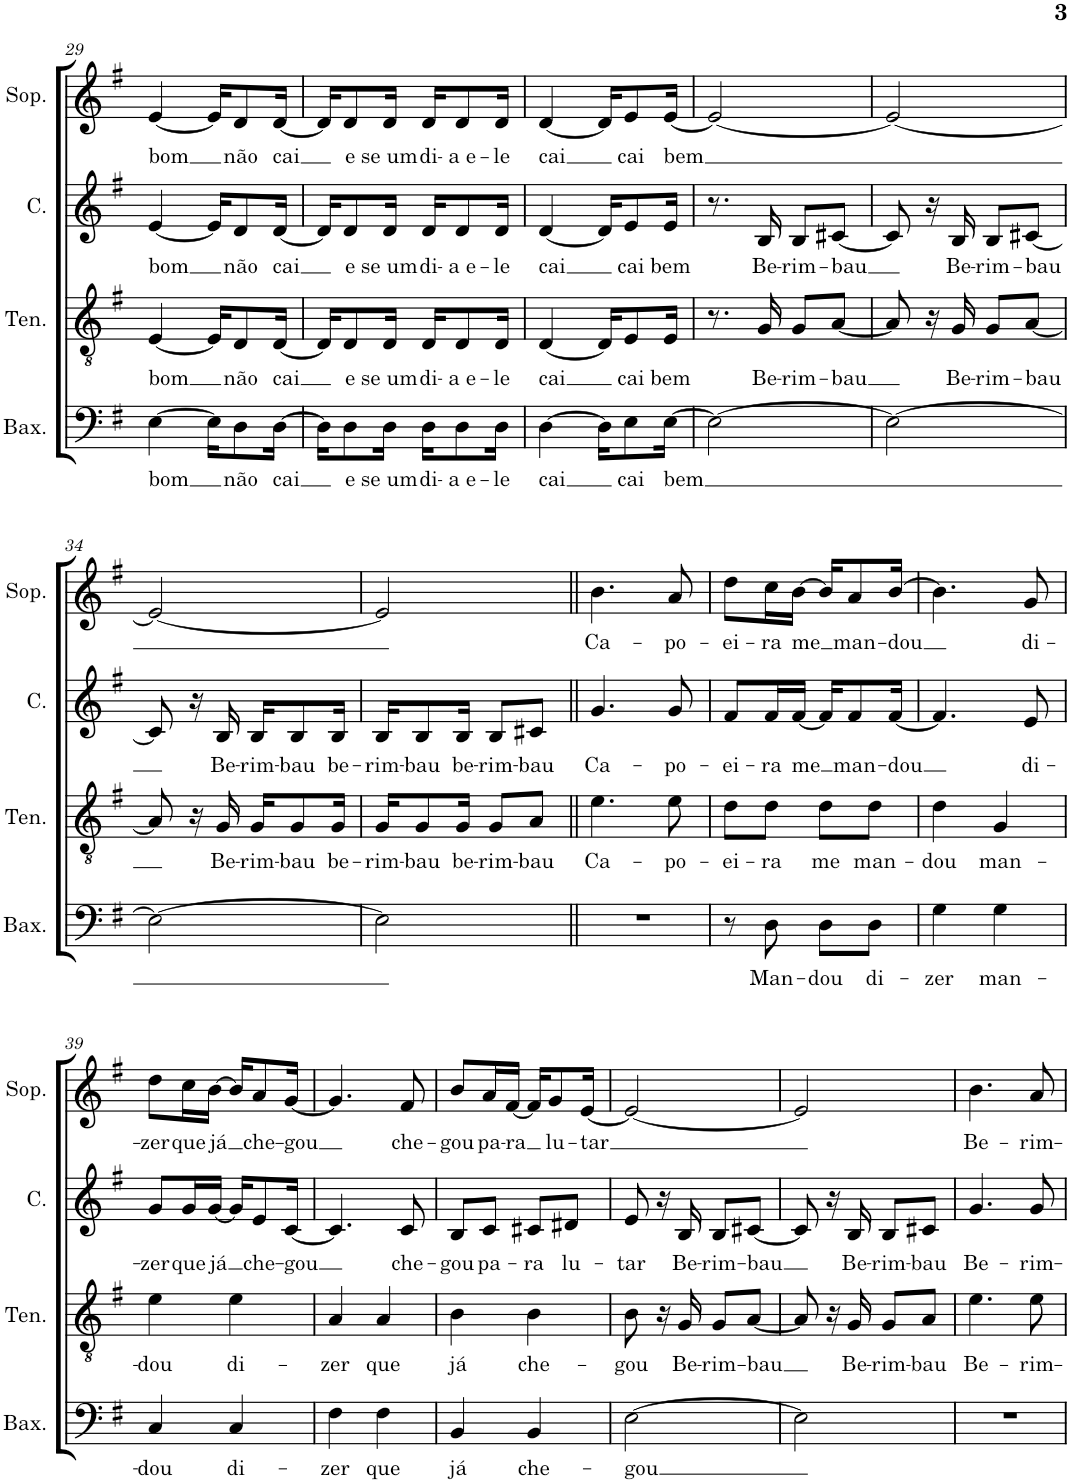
**kern	**text	**kern	**text	**kern	**text	**kern	**text
*part4	*part4	*part3	*part3	*part2	*part2	*part1	*part1
*staff4	*staff4	*staff3	*staff3	*staff2	*staff2	*staff1	*staff1
*I"Baixo	*	*I"Tenor	*	*I"Contralto	*	*I"Soprano	*
*I'Bax.	*	*I'Ten.	*	*I'C.	*	*I'Sop.	*
!!LO:PB:g=z
*clefF4	*	*clefGv2	*	*clefG2	*	*clefG2	*
*k[f#]	*	*k[f#]	*	*k[f#]	*	*k[f#]	*
*M2/4	*	*M2/4	*	*M2/4	*	*M2/4	*
=29	=29	=29	=29	=29	=29	=29	=29
!	!LO:LY:b	!	!LO:LY:b	!	!LO:LY:b	!	!LO:LY:b
[4E\	bom	[4E/	bom	[4e/	bom	[4e/	bom
16E\KL]	.	16E/KL]	.	16e/KL]	.	16e/KL]	.
!	!LO:LY:b	!	!LO:LY:b	!	!LO:LY:b	!	!LO:LY:b
8D\	não	8D/	não	8d/	não	8d/	não
!	!LO:LY:b	!	!LO:LY:b	!	!LO:LY:b	!	!LO:LY:b
[16D\Jk	cai	[16D/Jk	cai	[16d/Jk	cai	[16d/Jk	cai
=30	=30	=30	=30	=30	=30	=30	=30
16D\KL]	.	16D/KL]	.	16d/KL]	.	16d/KL]	.
!	!LO:LY:b	!	!LO:LY:b	!	!LO:LY:b	!	!LO:LY:b
8D\	e	8D/	e	8d/	e	8d/	e
!	!LO:LY:b	!	!LO:LY:b	!	!LO:LY:b	!	!LO:LY:b
16D\Jk	se um	16D/Jk	se um	16d/Jk	se um	16d/Jk	se um
!	!LO:LY:b	!	!LO:LY:b	!	!LO:LY:b	!	!LO:LY:b
16D\KL	di-	16D/KL	di-	16d/KL	di-	16d/KL	di-
!	!LO:LY:b	!	!LO:LY:b	!	!LO:LY:b	!	!LO:LY:b
8D\	-a e-	8D/	-a e-	8d/	-a e-	8d/	-a e-
!	!LO:LY:b	!	!LO:LY:b	!	!LO:LY:b	!	!LO:LY:b
16D\Jk	-le	16D/Jk	-le	16d/Jk	-le	16d/Jk	-le
=31	=31	=31	=31	=31	=31	=31	=31
!	!LO:LY:b	!	!LO:LY:b	!	!LO:LY:b	!	!LO:LY:b
[4D\	cai	[4D/	cai	[4d/	cai	[4d/	cai
16D\KL]	.	16D/KL]	.	16d/KL]	.	16d/KL]	.
!	!LO:LY:b	!	!LO:LY:b	!	!LO:LY:b	!	!LO:LY:b
8E\	cai	8E/	cai	8e/	cai	8e/	cai
!	!LO:LY:b	!	!LO:LY:b	!	!LO:LY:b	!	!LO:LY:b
[16E\Jk	bem	16E/Jk	bem	16e/Jk	bem	[16e/Jk	bem
=32	=32	=32	=32	=32	=32	=32	=32
2E\_	.	8.r	.	8.r	.	2e/_	.
!	!	!	!LO:LY:b	!	!LO:LY:b	!	!
.	.	16G/	Be-	16B/	Be-	.	.
!	!	!	!LO:LY:b	!	!LO:LY:b	!	!
.	.	8G/L	-rim-	8B/L	-rim-	.	.
!	!	!	!LO:LY:b	!	!LO:LY:b	!	!
.	.	[8A/J	-bau	[8c#X/J	-bau	.	.
=33	=33	=33	=33	=33	=33	=33	=33
2E\_	.	8A/]	.	8c#/]	.	2e/_	.
.	.	16r	.	16r	.	.	.
!	!	!	!LO:LY:b	!	!LO:LY:b	!	!
.	.	16G/	Be-	16B/	Be-	.	.
!	!	!	!LO:LY:b	!	!LO:LY:b	!	!
.	.	8G/L	-rim-	8B/L	-rim-	.	.
!	!	!	!LO:LY:b	!	!LO:LY:b	!	!
.	.	[8A/J	-bau	[8c#X/J	-bau	.	.
!!LO:LB:g=z
=34	=34	=34	=34	=34	=34	=34	=34
2E\_	.	8A/]	.	8c#/]	.	2e/_	.
.	.	16r	.	16r	.	.	.
!	!	!	!LO:LY:b	!	!LO:LY:b	!	!
.	.	16G/	Be-	16B/	Be-	.	.
!	!	!	!LO:LY:b	!	!LO:LY:b	!	!
.	.	16G/KL	-rim-	16B/KL	-rim-	.	.
!	!	!	!LO:LY:b	!	!LO:LY:b	!	!
.	.	8G/	-bau	8B/	-bau	.	.
!	!	!	!LO:LY:b	!	!LO:LY:b	!	!
.	.	16G/Jk	be-	16B/Jk	be-	.	.
=35	=35	=35	=35	=35	=35	=35	=35
!	!	!	!LO:LY:b	!	!LO:LY:b	!	!
2E\]	.	16G/KL	-rim-	16B/KL	-rim-	2e/]	.
!	!	!	!LO:LY:b	!	!LO:LY:b	!	!
.	.	8G/	-bau	8B/	-bau	.	.
!	!	!	!LO:LY:b	!	!LO:LY:b	!	!
.	.	16G/Jk	be-	16B/Jk	be-	.	.
!	!	!	!LO:LY:b	!	!LO:LY:b	!	!
.	.	8G/L	-rim-	8B/L	-rim-	.	.
!	!	!	!LO:LY:b	!	!LO:LY:b	!	!
.	.	8A/J	-bau	8c#X/J	-bau	.	.
=36||	=36||	=36||	=36||	=36||	=36||	=36||	=36||
!	!	!	!LO:LY:b	!	!LO:LY:b	!	!LO:LY:b
2r	.	4.e\	Ca-	4.g/	Ca-	4.b\	Ca-
!	!	!	!LO:LY:b	!	!LO:LY:b	!	!LO:LY:b
.	.	8e\	-po-	8g/	-po-	8a/	-po-
=37	=37	=37	=37	=37	=37	=37	=37
!	!	!	!LO:LY:b	!	!LO:LY:b	!	!LO:LY:b
8r	.	8d\L	-ei-	8f#/L	-ei-	8dd\L	-ei-
!	!LO:LY:b	!	!LO:LY:b	!	!LO:LY:b	!	!LO:LY:b
8D\	Man-	8d\J	-ra	16f#/L	-ra	16cc\L	-ra
!	!	!	!	!	!LO:LY:b	!	!LO:LY:b
.	.	.	.	[16f#/JJ	me	[16b\JJ	me
!	!LO:LY:b	!	!LO:LY:b	!	!	!	!
8D\L	-dou	8d\L	me	16f#/KL]	.	16b/KL]	.
!	!	!	!	!	!LO:LY:b	!	!LO:LY:b
.	.	.	.	8f#/	man-	8a/	man-
!	!LO:LY:b	!	!LO:LY:b	!	!	!	!
8D\J	di-	8d\J	man-	.	.	.	.
!	!	!	!	!	!LO:LY:b	!	!LO:LY:b
.	.	.	.	[16f#/Jk	-dou	[16b/Jk	-dou
=38	=38	=38	=38	=38	=38	=38	=38
!	!LO:LY:b	!	!LO:LY:b	!	!	!	!
4G\	-zer	4d\	-dou	4.f#/]	.	4.b\]	.
!	!LO:LY:b	!	!LO:LY:b	!	!	!	!
4G\	man-	4G/	man-	.	.	.	.
!	!	!	!	!	!LO:LY:b	!	!LO:LY:b
.	.	.	.	8e/	di-	8g/	di-
!!LO:LB:g=z
=39	=39	=39	=39	=39	=39	=39	=39
!	!LO:LY:b	!	!LO:LY:b	!	!LO:LY:b	!	!LO:LY:b
4C/	-dou	4e\	-dou	8g/L	-zer	8dd\L	-zer
!	!	!	!	!	!LO:LY:b	!	!LO:LY:b
.	.	.	.	16g/L	que	16cc\L	que
!	!	!	!	!	!LO:LY:b	!	!LO:LY:b
.	.	.	.	[16g/JJ	já	[16b\JJ	já
!	!LO:LY:b	!	!LO:LY:b	!	!	!	!
4C/	di-	4e\	di-	16g/KL]	.	16b/KL]	.
!	!	!	!	!	!LO:LY:b	!	!LO:LY:b
.	.	.	.	8e/	che-	8a/	che-
!	!	!	!	!	!LO:LY:b	!	!LO:LY:b
.	.	.	.	[16c/Jk	-gou	[16g/Jk	-gou
=40	=40	=40	=40	=40	=40	=40	=40
!	!LO:LY:b	!	!LO:LY:b	!	!	!	!
4F#\	-zer	4A/	-zer	4.c/]	.	4.g/]	.
!	!LO:LY:b	!	!LO:LY:b	!	!	!	!
4F#\	que	4A/	que	.	.	.	.
!	!	!	!	!	!LO:LY:b	!	!LO:LY:b
.	.	.	.	8c/	che-	8f#/	che-
=41	=41	=41	=41	=41	=41	=41	=41
!	!LO:LY:b	!	!LO:LY:b	!	!LO:LY:b	!	!LO:LY:b
4BB/	já	4B\	já	8B/L	-gou	8b/L	-gou
!	!	!	!	!	!LO:LY:b	!	!LO:LY:b
.	.	.	.	8c/J	pa-	16a/L	pa-
!	!	!	!	!	!	!	!LO:LY:b
.	.	.	.	.	.	[16f#/JJ	-ra
!	!LO:LY:b	!	!LO:LY:b	!	!LO:LY:b	!	!
4BB/	che-	4B\	che-	8c#X/L	-ra	16f#/KL]	.
!	!	!	!	!	!	!	!LO:LY:b
.	.	.	.	.	.	8g/	lu-
!	!	!	!	!	!LO:LY:b	!	!
.	.	.	.	8d#X/J	lu-	.	.
!	!	!	!	!	!	!	!LO:LY:b
.	.	.	.	.	.	[16e/Jk	-tar
=42	=42	=42	=42	=42	=42	=42	=42
!	!LO:LY:b	!	!LO:LY:b	!	!LO:LY:b	!	!
[2E\	-gou	8B\	-gou	8e/	-tar	2e/_	.
.	.	16r	.	16r	.	.	.
!	!	!	!LO:LY:b	!	!LO:LY:b	!	!
.	.	16G/	Be-	16B/	Be-	.	.
!	!	!	!LO:LY:b	!	!LO:LY:b	!	!
.	.	8G/L	-rim-	8B/L	-rim-	.	.
!	!	!	!LO:LY:b	!	!LO:LY:b	!	!
.	.	[8A/J	-bau	[8c#X/J	-bau	.	.
=43	=43	=43	=43	=43	=43	=43	=43
2E\]	.	8A/]	.	8c#/]	.	2e/]	.
.	.	16r	.	16r	.	.	.
!	!	!	!LO:LY:b	!	!LO:LY:b	!	!
.	.	16G/	Be-	16B/	Be-	.	.
!	!	!	!LO:LY:b	!	!LO:LY:b	!	!
.	.	8G/L	-rim-	8B/L	-rim-	.	.
!	!	!	!LO:LY:b	!	!LO:LY:b	!	!
.	.	8A/J	-bau	8c#X/J	-bau	.	.
=44	=44	=44	=44	=44	=44	=44	=44
!	!	!	!LO:LY:b	!	!LO:LY:b	!	!LO:LY:b
2r	.	4.e\	Be-	4.g/	Be-	4.b\	Be-
!	!	!	!LO:LY:b	!	!LO:LY:b	!	!LO:LY:b
.	.	8e\	-rim-	8g/	-rim-	8a/	-rim-
=	=	=	=	=	=	=	=
*-	*-	*-	*-	*-	*-	*-	*-
